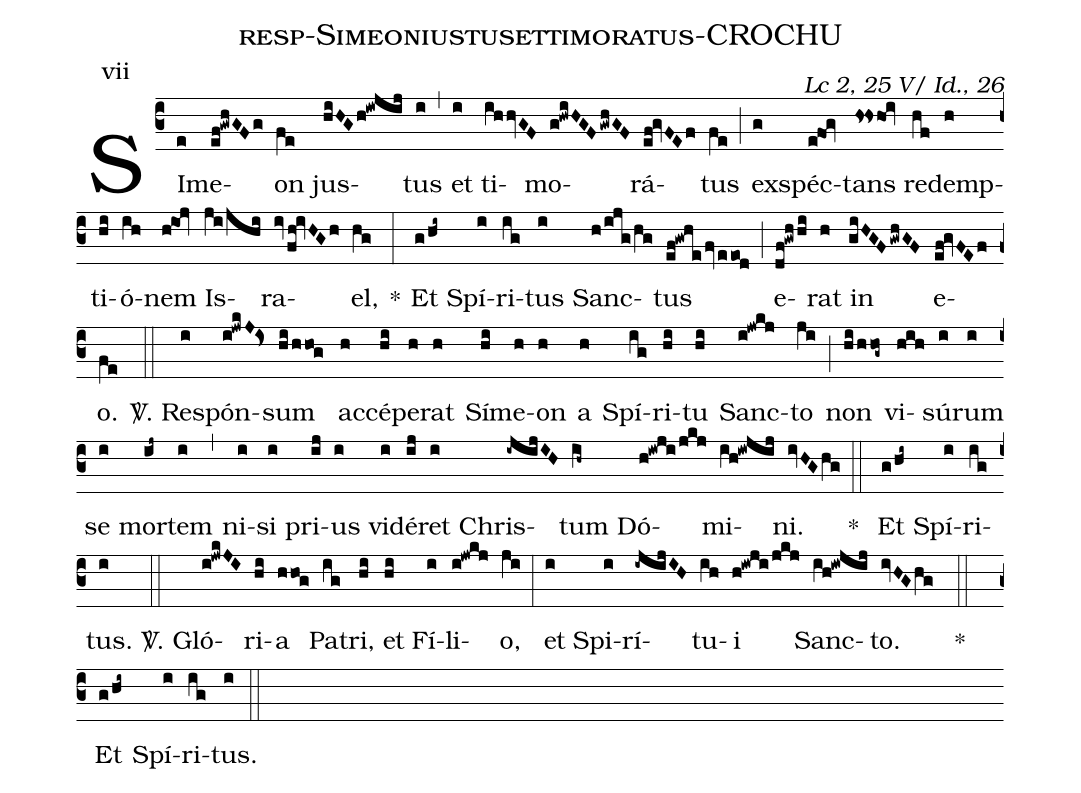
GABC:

name: resp-Simeoniustusettimoratus-CROCHU;
commentary: Lc 2, 25 V/ Id., 26;
annotation: vii;
%%
(c3)SI(e)me(ef!gwhGFg)on(fe) jus(hiHGh!iwjij)tus(i) (,) et(i) ti(ihhvGF)mo(g!hwiHGF/gwhGF)rá(ef!gvFEf)tus(fe) (;) ex(g)spéc(e!fog)tans(hs!hshoi) red(hf)emp(h)ti(hi)ó(ih)nem(h!ioj) Is(ji/jhi)ra(iv/fh!ivHGh)el,(hg) *(:) Et(g/hi~) Spí(i)ri(ig)tus(i) Sanc(h/ijg/hg)tus(ef!gwhe/fv/eeod) (;) e(df!gwhhi)rat(h) in(giHGF/gwhGF) e(ef!gvFEf)o.(fe) (::)

<sp>V/</sp>. Re(i)spón(i!jwkJ!Is>)sum(hi/hhog) ac(h)cé(hi)pe(h)rat(h) Sí(hi)me(h)on(h) a(h) Spí(ig)ri(hi)tu(hi) Sanc(i!jwkj)to(ji) (;) non(hi/hhog~) vi(hih)sú(i)rum(i) se(i) mor(ij~)tem(i) (,) ni(i)si(i) pri(ij)us(i) vi(i)dé(ij)ret(i) Chris(-ijijIH)tum(ih~) Dó(h!iwji/jkj)mi(ih!iwjij)ni.(ivHGhg) (::)
*() Et(g/hi~) Spí(i)ri(ig)tus.(i) (::)

<sp>V/</sp>. Gló(i!jwkJI)ri(hi)a(hhog) Pa(ig)tri,(hi) et(hi) Fí(i)li(i!jwkj)o,(ji) (:) et(i) Spi(i)rí(-ijijIH)tu(ih)i(h!iwji/jkj) Sanc(ih!iwjij)to.(ivHGhg) ( ::)
*() Et(g/hi~) Spí(i)ri(ig)tus.(i) (::)
